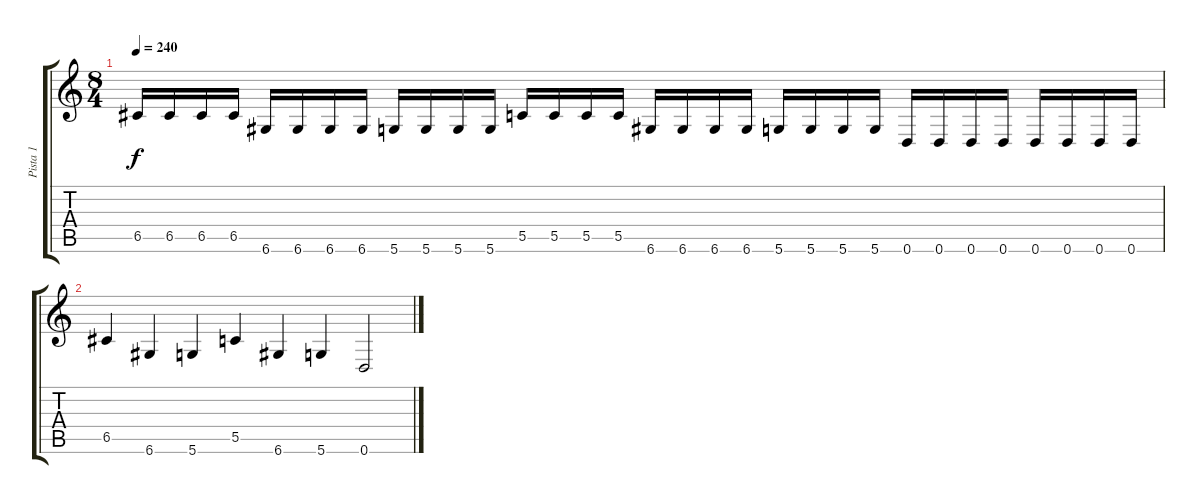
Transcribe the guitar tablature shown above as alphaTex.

\track ("Pista 1" "Pista 1") {instrument distortionguitar}
\staff {score tabs}
\tuning (D4 A3 F3 C3 G2 D2) {hide}
\ts (8 4)
\tempo 240
\clef g2
\ks c
6.5.16{dy f} 6.5.16 6.5.16 6.5.16 6.6.16 6.6.16 6.6.16 6.6.16 5.6.16 5.6.16 5.6.16 5.6.16 5.5.16 5.5.16 5.5.16 5.5.16 6.6.16 6.6.16 6.6.16 6.6.16 5.6.16 5.6.16 5.6.16 5.6.16 0.6.16 0.6.16 0.6.16 0.6.16 0.6.16 0.6.16 0.6.16 0.6.16 |
6.5.4 6.6.4 5.6.4 5.5.4 6.6.4 5.6.4 0.6.2
